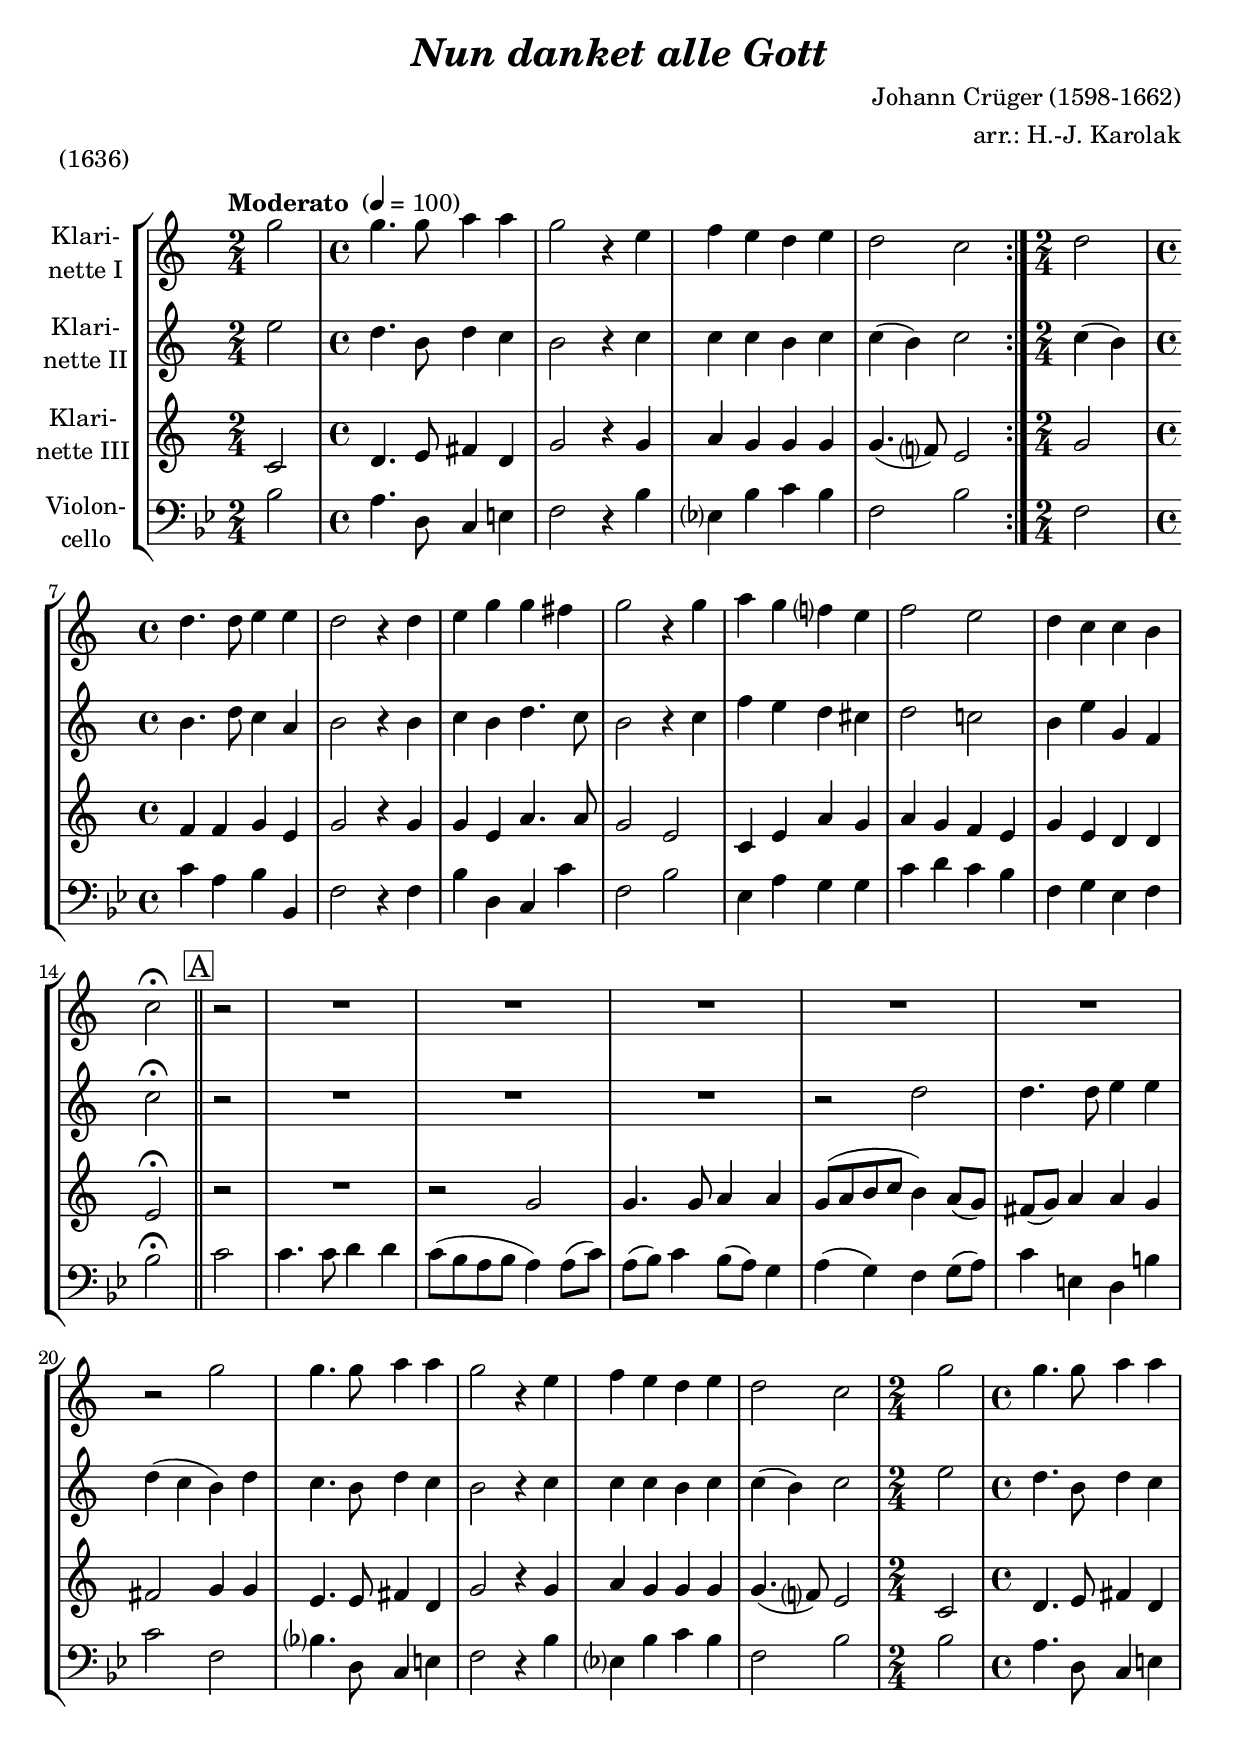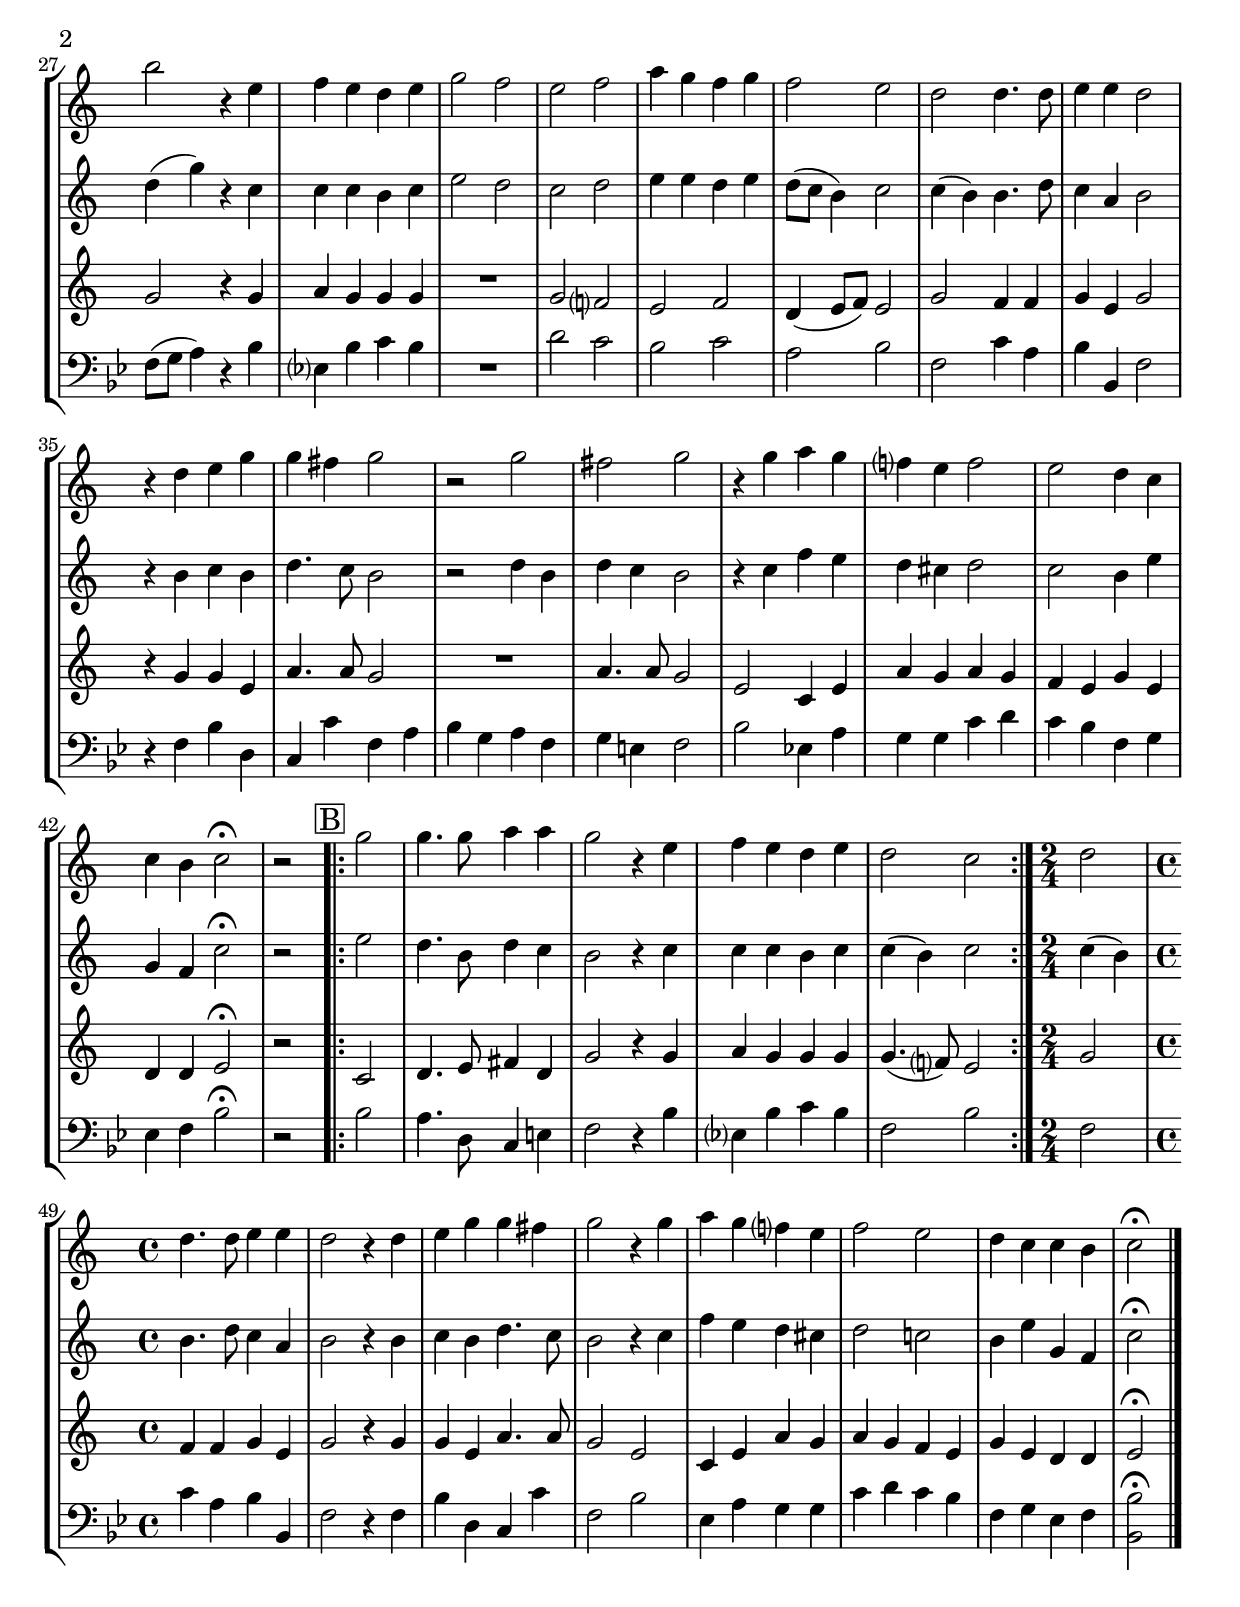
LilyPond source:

\version "2.18.2"
\include "deutsch.ly"
  
#(set-global-staff-size 21.3)

\header {
  title     = \markup \bold \italic "Nun danket alle Gott"
  composer  = "Johann Crüger (1598-1662)"
  arranger  = "arr.: H.-J. Karolak"
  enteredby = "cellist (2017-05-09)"
  piece     = "(1636)"
}

voiceconsts = {
  \key f \major
  \time 2/4
  \clef "treble"
% \numericTimeSignature
  \compressFullBarRests
  % Set default beaming for all staves
%  \set Timing.beamExceptions = #'()
%  \set Timing.baseMoment     = #(ly:make-moment 1 4)
%  \set Timing.beatStructure  = #'(1 1 1)
  \tempo "Moderato " 4=100
}

mifl = "flute"
mist = "string ensemble 1"
mikl = "clarinet"
miba = "bassoon"

boxa = { \bar "||" \mark \markup \box "A" }
boxb = {           \mark \markup \box "B" }

va = \relative c'' {
  \voiceconsts

  \repeat volta 2 {
    c2 \time 4/4
    c4. c8 d4 d
    c2 r4 a
    b a g a
    g2 f \time 2/4
  }

  g2 \time 4/4
  g4. g8 a4 a
  g2 r4 g
  a c c h
  c2 r4 c
 
  d c b? a
  b2 a
  g4 f f e
  f2\fermata \boxa r
  R1*5

  r2 c'
  c4. c8 d4 d
  c2 r4 a
  b a g a
  g2 f \time 2/4

  c' \time 4/4
  c4. c8 d4 d
  e2 r4 a,
  b a g a
  c2 b
  a b

  d4 c b c
  b2 a
  g g4. g8
  a4 a g2
  r4 g a c
  
  c h c2
  r c
  h c
  r4 c d c
  b? a b2

  a g4 f
  f e f2\fermata
  r
  
  \repeat volta 2 {
    \boxb c'
    c4. c8 d4 d
    c2 r4 a

    b a g a
    g2 f \time 2/4
  }
  g \time 4/4
  g4. g8 a4 a
  g2 r4 g
  a c c h

  c2 r4 c
  d c b? a
  b2 a
  g4 f f e
  f2\fermata \bar "|."
}

vb = \relative c'' {
  \voiceconsts

  \repeat volta 2 {
    a2 \time 4/4
    g4. e8 g4 f
    e2 r4 f
    f f e f
    f( e) f2 \time 2/4
  }

  f4( e) \time 4/4
  e4. g8 f4 d
  e2 r4 e
  f e g4. f8
  e2 r4 f

  b a g fis
  g2 f!
  e4 a c, b
  f'2\fermata \boxa r
  R1*3
  r2 g
  g4. g8 a4 a

  g( f e) g
  f4. e8 g4 f
  e2 r4 f
  f f e f
  f( e) f2 \time 2/4

  a2 \time 4/4
  g4. e8 g4 f
  g( c) r f,
  f f e f
  a2 g
  f g

  a4 a g a
  g8( f e4) f2
  f4( e) e4. g8
  f4 d e2
  r4 e f e
  g4. f8 e2
  r g4 e
  g f e2
  r4 f b a
  g fis g2

  f e4 a c, b f'2\fermata
  r
  
  \repeat volta 2 {
    \boxb a
    g4. e8 g4 f
    e2 r4 f

    f f e f
    f( e) f2 \time 2/4
  }
  f4( e) \time 4/4
  e4. g8 f4 d
  e2 r4 e
  f e g4. f8

  e2 r4 f
  b a g fis
  g2 f!
  e4 a c, b
  f'2\fermata \bar "|."
}

vc = \relative c {
  \voiceconsts
  
  \repeat volta 2 {
    f2 \time 4/4
    g4. a8 h4 g
    c2 r4 c
    d c c c
    c4.( b?8) a2 \time 2/4
  }

  c \time 4/4
  b4 b c a
  c2 r4 c
  c a d4. d8
  c2 a

  f4 a d c
  d c b a
  c a g g
  a2\fermata \boxa r
  R1

  r2 c
  c4. c8 d4 d
  c8( d e f e4) d8( c)
  h( c) d4 d c

  h2 c4 c
  a4. a8 h4 g
  c2 r4 c
  d c c c
  c4.( b?8) a2 \time 2/4

  f \time 4/4
  g4. a8 h4 g
  c2 r4 c
  d c c c
  R1
  c2 b?

  a b
  g4( a8 b) a2
  c b4 b
  c a c2
  r4 c c a
  d4. d8 c2
  R1
  d4. d8 c2
  a f4 a
  d c d c
  b a c a
  g g a2\fermata
  r
  
  \repeat volta 2 {
    \boxb f
    g4. a8 h4 g
    c2 r4 c

    d c c c
    c4.( b?8) a2 \time 2/4
  }
  c \time 4/4
  b4 b c a
  c2 r4 c
  c a d4. d8

  c2 a
  f4 a d c
  d c b a
  c a g g
  a2\fermata \bar "|."
}

vd = \relative c {
  \voiceconsts
  \clef "bass"
  
  \repeat volta 2 {
    f2 \time 4/4
    e4. a,8 g4 h
    c2 r4 f
    b,? f' g f
    c2 f \time 2/4
  }

  c \time 4/4
  g'4 e f f,
  c'2 r4 c
  f a, g g'
  c,2 f

  b,4 e d d
  g a g f
  c d b c
  f2\fermata \boxa g
  g4. g8 a4 a

  g8( f e f e4) e8( g)
  e( f) g4 f8( e) d4
  e( d) c d8( e)
  g4 h, a fis'

  g2 c,
  f?4. a,8 g4 h
  c2 r4 f
  b,? f' g f
  c2 f \time 2/4

  f e4. a,8 g4 h
  c8( d e4) r f
  b,? f' g f
  R1
  a2 g

  f g
  e f
  c g'4 e
  f f, c'2
  r4 c f a,

  g g' c, e
  f d e c
  d h c2
  f b,!4 e
  d d g a

  g f c d
  b c f2\fermata
  r
  
  \repeat volta 2 {
    \boxb f
    e4. a,8 g4 h
    c2 r4 f

    b,? f' g f
    c2 f \time 2/4
  }
  c \time 4/4
  g'4 e f f,
  c'2 r4 c
  f a, g g'

  c,2 f
  b,4 e d d
  g a g f
  c d b c
  <f, f'>2\fermata \bar "|."
}


music = \new StaffGroup <<
      \new Staff {
	\set Staff.midiInstrument = \mikl
	\set Staff.instrumentName = \markup \center-column { "Klari-" "nette I" }
	\transpose f c' { \va }
      }

      \new Staff {
	\set Staff.midiInstrument = \mikl
	\set Staff.instrumentName = \markup \center-column { "Klari-" "nette II" }
	\transpose f c' { \vb }
      }

      \new Staff {
	\set Staff.midiInstrument = \mikl
	\set Staff.instrumentName = \markup \center-column { "Klari-" "nette III"}
	\transpose f c' { \vc }
      }

      \new Staff {
	\set Staff.midiInstrument = \miba
	\set Staff.instrumentName = \markup \center-column { "Violon-" "cello" }
	\transpose f b { \vd }
      }
>>

\book {
  \score {
    \music
    \layout {}
  }

  \score {
    \unfoldRepeats \music

    \midi {
      \context {
        \Score
      }
    }
  }
}
